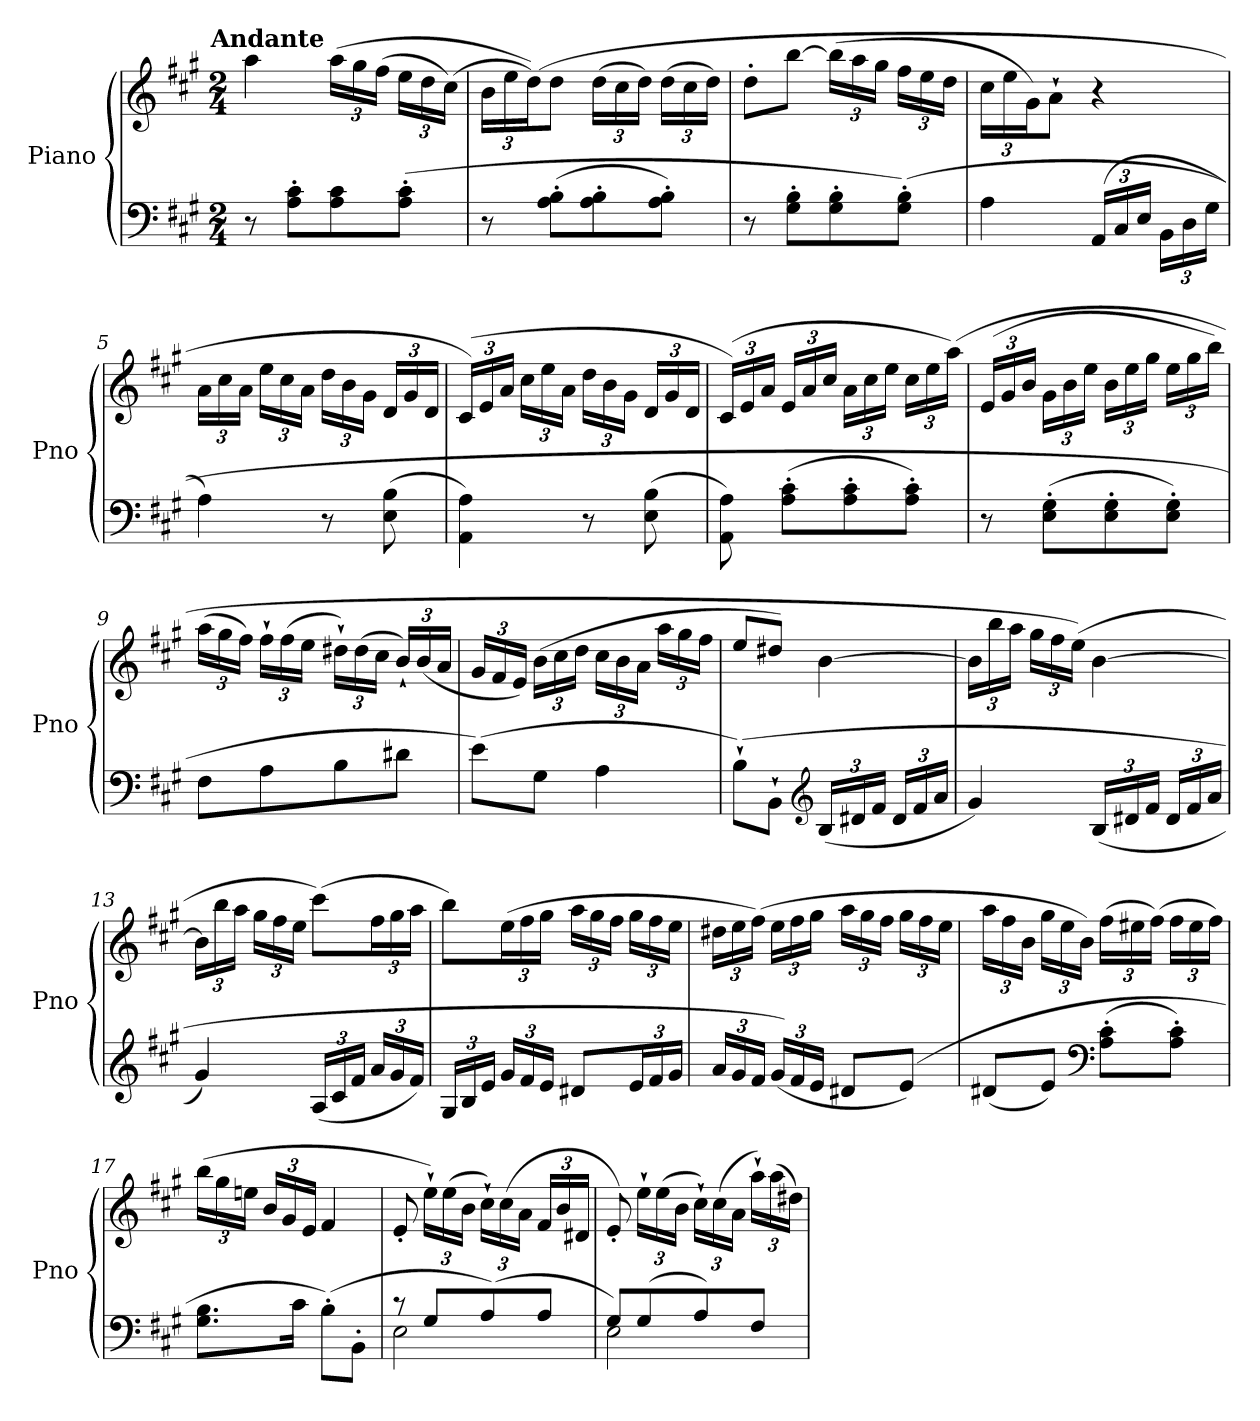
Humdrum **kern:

**kern	**kern
*part1	*part1
*staff2	*staff1
*I"Piano	*
*I'Pno	*
*clefF4	*clefG2
*k[f#c#g#]	*k[f#c#g#]
*A:	*A:
!!LO:TX:omd:t=Andante
*M2/4	*M2/4
*MM80	*MM80
=1	=1
8r	4aa\
8A'\ 8c#'\L	.
8A\ 8c#\	(24aa\LL
.	24gg#\
.	(24ff#\JJ
(8A'\ 8c#'\J	24ee\LL
.	24dd\
.	(24cc#\JJ)
=2	=2
8r	24b\LL
.	24ee\
.	(24dd\J))
(8A'\ 8B'\L	8dd\J
8A'\ 8B'\	(24dd\LL
.	24cc#\
.	24dd\JJ)
8A'\ 8B'\J)	(24dd\LL
.	24cc#\
.	24dd\JJ)
=3	=3
8r	8dd'\L
8G#'\ 8B'\L	[8bb\J
8G#'\ 8B'\	(24bb\LL]
.	24aa\
.	24gg#\JJ
(8G#'\ 8B'\J)	24ff#\LL
.	24ee\
.	24dd\JJ
=4	=4
4A\	24cc#\LL
.	24ee\
.	24g#\J)
.	8a`\J
(24AA/LL	4r
24C#/	.
24E/JJ	.
24BB\LL	.
24D\	.
24G#\JJ	.
=5	=5
4A\)	24a\LL
.	24cc#\
.	24a\JJ
.	24ee\LL
.	24cc#\
.	24a\JJ
8r	24dd\LL
.	24b\
.	24g#\JJ
(8E\ 8B\	24d/LL
.	24g#/
.	24d/JJ
=6	=6
4AA\ 4A\)	(24c#/LL)
.	24e/
.	24a/JJ
.	24cc#\LL
.	24ee\
.	24a\JJ
8r	24dd\LL
.	24b\
.	24g#\JJ
(8E\ 8B\	24d/LL
.	24g#/
.	24d/JJ
=7	=7
8AA\ 8A\)	(24c#/LL)
.	24e/
.	24a/JJ
(8A'\ 8c#'\L	24e/LL
.	24a/
.	24cc#/JJ
8A'\ 8c#'\	24a\LL
.	24cc#\
.	24ee\JJ
8A'\ 8c#'\J)	24cc#\LL
.	24ee\
.	(24aa\JJ)
=8	=8
8r	(24e/LL
.	24g#/
.	24b/JJ
(8E'\ 8G#'\L	24g#\LL
.	24b\
.	24ee\JJ
8E'\ 8G#'\	24b\LL
.	24ee\
.	24gg#\JJ
8E'\ 8G#'\J)	24ee\LL
.	24gg#\
.	24bb\JJ)
=9	=9
8F#\L	(24aa\LL
.	24gg#\
.	24ff#\JJ)
8A\	24ff#`\LL
.	(24ff#\
.	24ee\JJ
8B\	24dd#X`\LL)
.	(24dd#\
.	24cc#\JJ
8d#X\J	24b`/LL)
.	(24b/
.	24a/JJ
=10	=10
(8e\L)	24g#/LL
.	24f#/
.	24e/JJ)
8G#\J	(24b\LL
.	24cc#\
.	24dd\JJ
4A\	24cc#\LL
.	24b\
.	24a\JJ
.	24aa\LL
.	24gg#\
.	24ff#\JJ
=11	=11
(8B`\L)	8ee/L
8BB`\J	8dd#X/J)
*clefG2	*
(24B/LL	[4b\
24d#X/	.
24f#/JJ	.
24d#/LL	.
24f#/	.
24a/JJ	.
=12	=12
4g#/)	24b\LL]
.	24bb\
.	24aa\JJ
.	24gg#\LL
.	24ff#\
.	(24ee\JJ)
(24B/LL	[4b\
24d#X/	.
24f#/JJ	.
24d#/LL	.
24f#/	.
24a/JJ	.
=13	=13
4g#/)	24b\LL]
.	24bb\
.	24aa\JJ
.	24gg#\LL
.	24ff#\
.	24ee\JJ
(24A/LL	(8ccc#\L)
24c#/	.
24f#/JJ	.
24a/LL	24ff#\L
24g#/	24gg#\
24f#/JJ)	24aa\JJ
=14	=14
24G#/LL	8bb\L)
24B/	.
24e/JJ	.
24g#/LL	(24ee\L
24f#/	24ff#\
24e/JJ	24gg#\JJ
8d#X/L	24aa\LL
.	24gg#\
.	24ff#\JJ
24e/L	24gg#\LL
24f#/	24ff#\
24g#/JJ	24ee\JJ
=15	=15
24a/LL	24dd#X\LL
24g#/	24ee\
24f#/JJ	(24ff#\JJ)
(24g#/LL)	24ee\LL
24f#/	24ff#\
24e/JJ	24gg#\JJ
8d#X/L	24aa\LL
.	24gg#\
.	24ff#\JJ
(8e/J)	24gg#\LL
.	24ff#\
.	24ee\JJ
=16	=16
(8d#X/L	24aa\LL
.	24ff#\
.	24b\JJ
8e/J)	24gg#\LL
.	24ee\
.	24b\JJ)
*clefF4	*
(8A'\ 8c#'\L	(24ff#\LL
.	24ee#X\
.	(24ff#\JJ)
8A'\ 8c#'\J)	24ff#\LL
.	24ee#\
.	24ff#\JJ)
=17	=17
8.G#\ 8.B\L	(24bb\LL
.	24gg#\
.	24een\JJ
.	24b/LL
.	24g#/
16c#\Jk	.
.	24e/JJ
(8B'\L)	4f#/
8BB'\J	.
=18	=18
*^	*
8r	2E\	8e'/
8G#/L	.	24ee`\LL)
.	.	(24ee\
.	.	24b\JJ
(8A/)	.	24cc#`\LL)
.	.	(24cc#\
.	.	24a\JJ
8A/J	.	24f#/LL
.	.	24b/
.	.	24d#X/JJ
=19	=19	=19
8G#/L)	2E\	8e'/)
(8G#/	.	24ee`\LL
.	.	(24ee\
.	.	24b\JJ
8A/)	.	24cc#`\LL)
.	.	(24cc#\
.	.	24a\JJ
8F#/J	.	24aa`\LL)
.	.	(24aa\
.	.	24dd#X\JJ)
*v	*v	*
=	=
*-	*-
